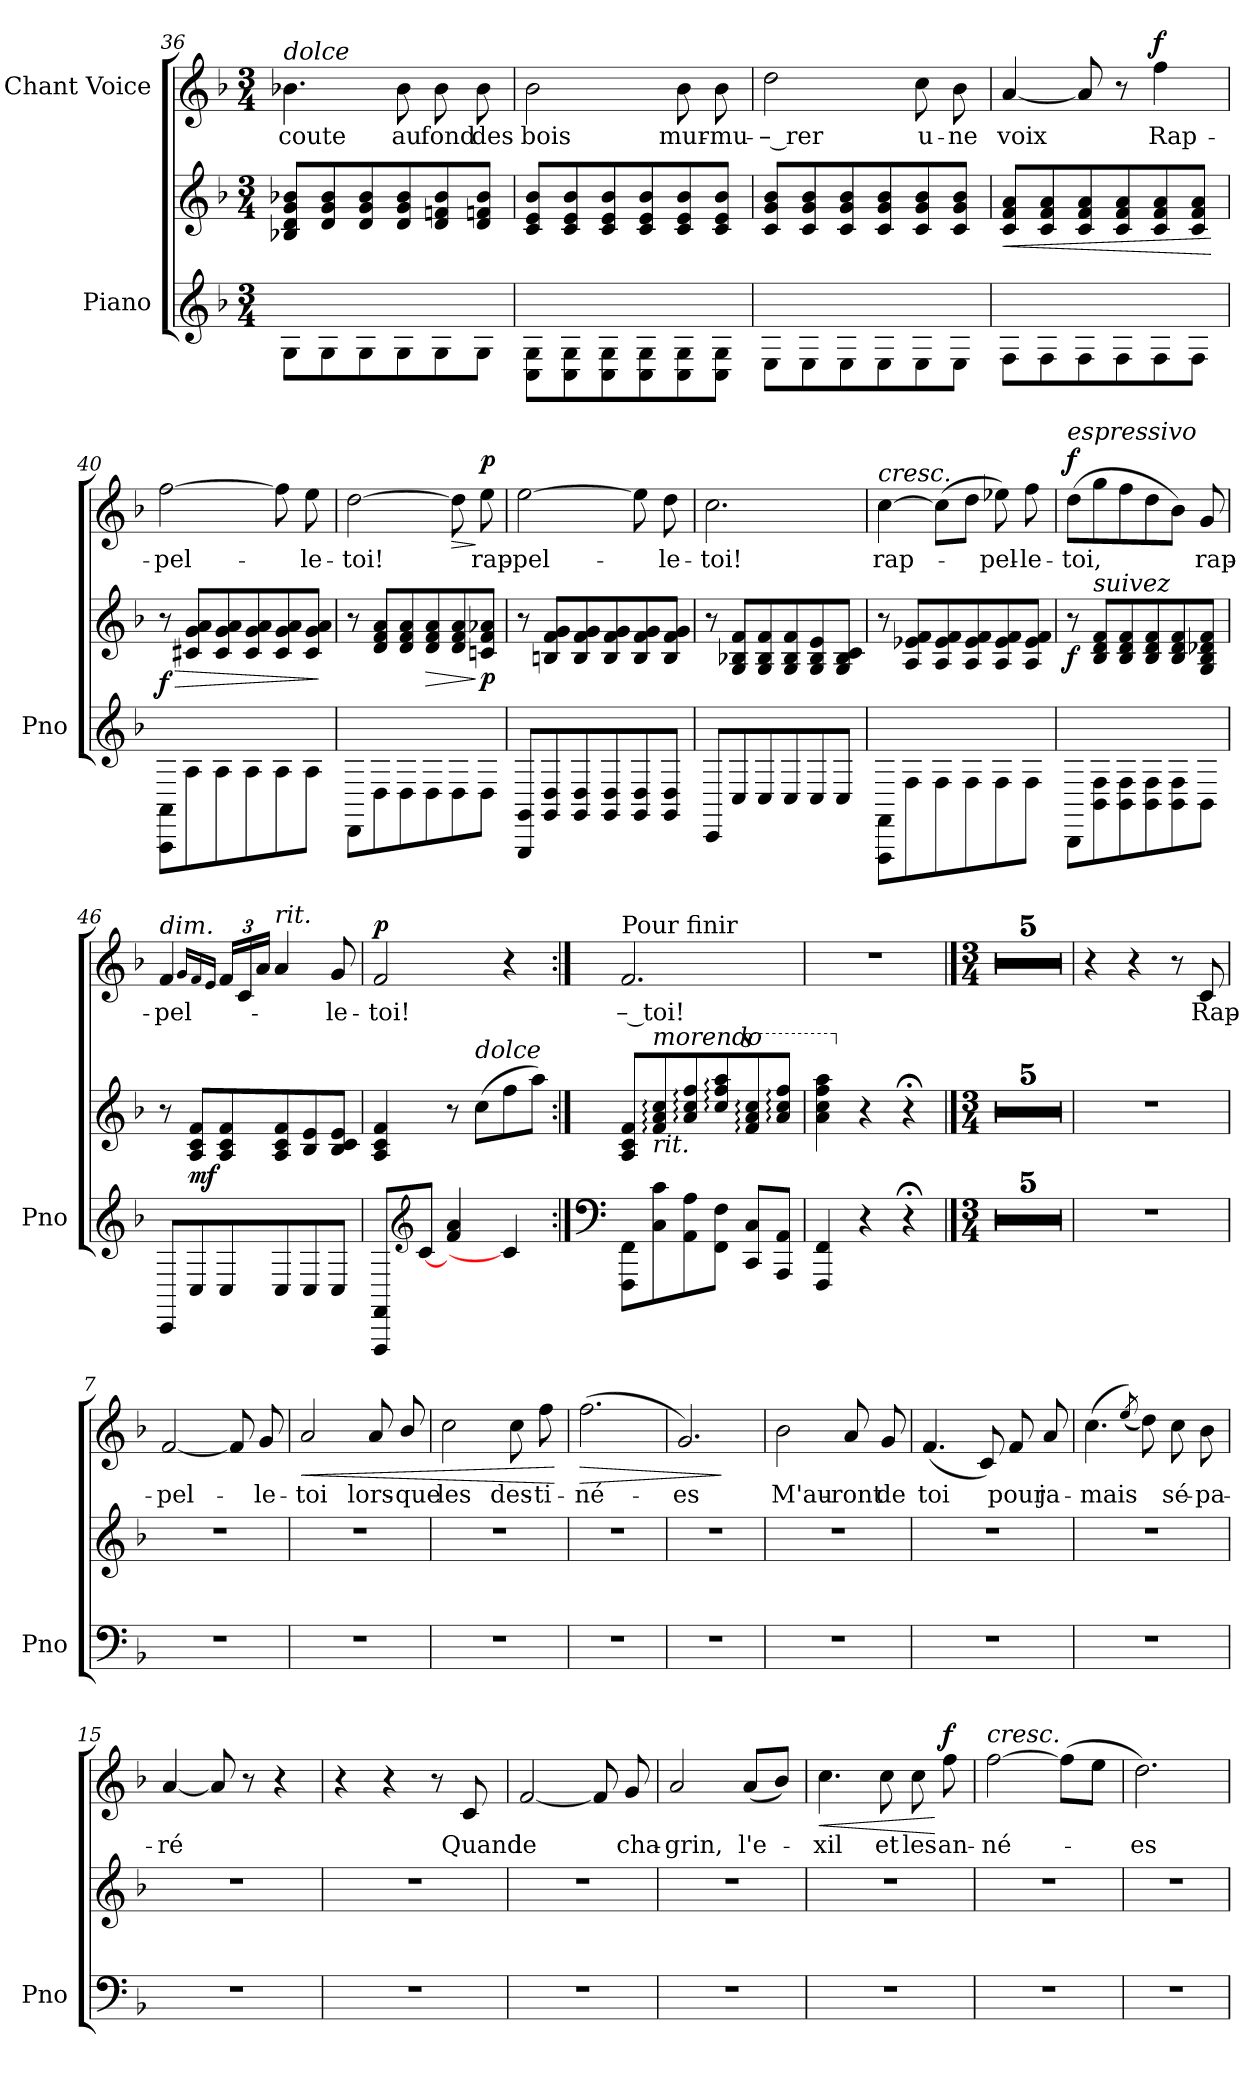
**kern	**kern	**dynam	**kern	**text	**dynam
*part2	*part2	*part2	*part1	*part1	*part1
*staff3	*staff2	*staff2/3	*staff1	*staff1	*staff1
*I"Piano	*	*	*I"Chant Voice	*	*
*I'Pno	*	*	*	*	*
*clefG2	*clefG2	*	*clefG2	*	*
*k[b-]	*k[b-]	*	*k[b-]	*	*
*M3/4	*M3/4	*	*M3/4	*	*
=36	=36	=36	=36	=36	=36
!	!	!	!LO:TX:i:t=dolce	!	!
8G\L	8B-X/ 8d/ 8g/ 8b-X/L	.	4.b-X\	-coute	.
8G\	8d/ 8g/ 8b-/	.	.	.	.
8G\	8d/ 8g/ 8b-/	.	.	.	.
8G\	8d/ 8g/ 8b-/	.	8b-\	au	.
8G\	8d/ 8fn/ 8b-/	.	8b-\	fond	.
8G\J	8d/ 8fn/ 8b-/J	.	8b-\	des	.
=37	=37	=37	=37	=37	=37
8C\ 8G\L	8c/ 8e/ 8b-/L	.	2b-\	bois	.
8C\ 8G\	8c/ 8e/ 8b-/	.	.	.	.
8C\ 8G\	8c/ 8e/ 8b-/	.	.	.	.
8C\ 8G\	8c/ 8e/ 8b-/	.	.	.	.
8C\ 8G\	8c/ 8e/ 8b-/	.	8b-\	mur-	.
8C\ 8G\J	8c/ 8e/ 8b-/J	.	8b-\	-mu-	.
=38	=38	=38	=38	=38	=38
8E\L	8c/ 8g/ 8b-/L	.	2dd\	– rer	.
8E\	8c/ 8g/ 8b-/	.	.	.	.
8E\	8c/ 8g/ 8b-/	.	.	.	.
8E\	8c/ 8g/ 8b-/	.	.	.	.
8E\	8c/ 8g/ 8b-/	.	8cc\	u-	.
8E\J	8c/ 8g/ 8b-/J	.	8b-\	-ne	.
=39	=39	=39	=39	=39	=39
!	!	!LO:HP:b	!	!	!
8F\L	8c/ 8f/ 8a/L	<	[4a/	voix	.
8F\	8c/ 8f/ 8a/	.	.	.	.
8F\	8c/ 8f/ 8a/	.	8a/]	.	.
8F\	8c/ 8f/ 8a/	.	8r	.	.
!	!	!	!	!	!LO:DY:a
8F\	8c/ 8f/ 8a/	.	4ff\	Rap-	f
8F\J	8c/ 8f/ 8a/J	.	.	.	.
.	.	[	.	.	.
=40	=40	=40	=40	=40	=40
!	!	!LO:HP:b	!	!	!
!	!	!LO:DY:n=1:b	!	!	!
8AAA\ 8AA\L	8r	> f	[2ff\	-pel-	.
8A\	8c#X/ 8g/ 8a/L	.	.	.	.
8A\	8c#/ 8g/ 8a/	.	.	.	.
8A\	8c#/ 8g/ 8a/	.	.	.	.
8A\	8c#/ 8g/ 8a/	.	8ff\]	.	.
8A\J	8c#/ 8g/ 8a/J	.	8ee\	-le-	.
.	.	]	.	.	.
=41	=41	=41	=41	=41	=41
8DD\L	8r	.	[2dd\	-toi!	.
8D\	8d/ 8f/ 8a/L	.	.	.	.
8D\	8d/ 8f/ 8a/	.	.	.	.
!	!	!LO:HP:b	!	!	!
8D\	8d/ 8f/ 8a/	>	.	.	.
!	!	!	!	!	!LO:HP:b
8D\	8d/ 8f/ 8a/	.	8dd\]	.	>
!	!	!LO:DY:n=1:b	!	!	!LO:DY:n=1:a
8D\J	8cn/ 8f/ 8a-X/J	] p	8ee\	rap-	] p
=42	=42	=42	=42	=42	=42
8GGG/ 8GG/L	8r	.	[2ee\	-pel-	.
8GG/ 8D/	8Bn/ 8f/ 8g/L	.	.	.	.
8GG/ 8D/	8B/ 8f/ 8g/	.	.	.	.
8GG/ 8D/	8B/ 8f/ 8g/	.	.	.	.
8GG/ 8D/	8B/ 8f/ 8g/	.	8ee\]	.	.
8GG/ 8D/J	8B/ 8f/ 8g/J	.	8dd\	-le-	.
=43	=43	=43	=43	=43	=43
8CC/L	8r	.	2.cc\	-toi!	.
8C/	8G/ 8B-X/ 8f/L	.	.	.	.
8C/	8G/ 8B-/ 8f/	.	.	.	.
8C/	8G/ 8B-/ 8f/	.	.	.	.
8C/	8G/ 8B-/ 8e/	.	.	.	.
8C/J	8G/ 8B-/ 8c/J	.	.	.	.
=44	=44	=44	=44	=44	=44
!	!	!	!LO:TX:a:i:t=cresc.	!	!
8FFF\ 8FF\L	8r	.	[4cc\	rap-	.
8F\	8A/ 8e-X/ 8f/L	.	.	.	.
8F\	8A/ 8e-/ 8f/	.	(8cc\L]	.	.
8F\	8A/ 8e-/ 8f/	.	8dd\J	.	.
8F\	8A/ 8e-/ 8f/	.	8ee-X\)	-pel-	.
8F\J	8A/ 8e-/ 8f/J	.	8ff\	-le-	.
=45	=45	=45	=45	=45	=45
!	!	!	!LO:TX:i:t=espressivo	!	!
!	!	!LO:DY:b	!	!	!LO:DY:a
8BBB-\L	8r	f	(8dd\L	-toi,	f
!	!LO:TX:i:t=suivez	!	!	!	!
8BB-\ 8F\	8B-/ 8d/ 8f/L	.	8gg\	.	.
8BB-\ 8F\	8B-/ 8d/ 8f/	.	8ff\	.	.
8BB-\ 8F\	8B-/ 8d/ 8f/	.	8dd\	.	.
8BB-\ 8F\	8B-/ 8d/ 8f/	.	8b-\J)	.	.
8BB-\J	8G/ 8B-/ 8d-X/ 8f/J	.	8g/	rap-	.
=46	=46	=46	=46	=46	=46
!	!	!	!LO:TX:a:i:t=dim.	!	!
8CC/L	8r	.	4f/	-pel-	.
!	!	!LO:DY:b	!	!	!
8C/	8A/ 8c/ 8f/L	mf	.	.	.
.	.	.	16qg/LL	.	.
.	.	.	16qf/	.	.
.	.	.	16qe/JJ	.	.
*	*	*	*Xbrackettup	*	*
8C/	8A/ 8c/ 8f/	.	24f/LL	.	.
.	.	.	24c/	.	.
.	.	.	24a/JJ	.	.
!	!	!	!LO:TX:a:i:t=rit.	!	!
8C/	8A/ 8c/ 8f/	.	4a/	.	.
8C/	8B-/ 8e/	.	.	.	.
8C/J	8B-/ 8c/ 8e/J	.	8g/	-le-	.
=47	=47	=47	=47	=47	=47
!	!	!	!	!	!LO:DY:a
8FFF/ 8FF/L	4A/ 4c/ 4f/	.	2f/	-toi!	p
*clefG2	*	*	*	*	*
[8c/J	.	.	.	.	.
4f/ 4a/	8r	.	.	.	.
!	!LO:TX:i:t=dolce	!	!	!	!
.	(8cc\L	.	.	.	.
4c/]	8ff\	.	4r	.	.
.	8aa\J)	.	.	.	.
=48:|!	=48:|!	=48:|!	=48:|!	=48:|!	=48:|!
*clefF4	*	*	*	*	*
!	!	!	!LO:TX:a:t=Pour finir	!	!
8FFF\ 8FF\L	8A/ 8c/ 8f/L	.	2.f/	– toi!	.
!	!LO:TX:i:t=morendo	!	!	!	!
!	!LO:TX:b:i:t=rit.	!	!	!	!
8C\ 8c\	8f/: 8a/: 8cc/:	.	.	.	.
8AA\ 8A\	8a/: 8cc/: 8ff/:	.	.	.	.
8FF\ 8F\J	8cc/: 8ff/: 8aa/:	.	.	.	.
*	*8va	*	*	*	*
8CC/ 8C/L	8ff/: 8aa/: 8ccc/:	.	.	.	.
8AAA/ 8AA/J	8aa/: 8ccc/: 8fff/:J	.	.	.	.
=49	=49	=49	=49	=49	=49
4FFF/ 4FF/	4aa\ 4ccc\ 4fff\ 4aaa\	.	2.r	.	.
*	*X8va	*	*	*	*
4r	4r	.	.	.	.
4r;<	4r;<	.	.	.	.
==1	==1	==1	==1	==1	==1
*M3/4	*M3/4	*	*M3/4	*	*
*	*	*	*MM96	*	*
2.r	2.r	.	2.r	.	.
=2	=2	=2	=2	=2	=2
2.r	2.r	.	2.r	.	.
=3	=3	=3	=3	=3	=3
2.r	2.r	.	2.r	.	.
=4	=4	=4	=4	=4	=4
2.r	2.r	.	2.r	.	.
=5	=5	=5	=5	=5	=5
2.r	2.r	.	2.r	.	.
=6	=6	=6	=6	=6	=6
2.r	2.r	.	4r	.	.
.	.	.	4r	.	.
.	.	.	8r	.	.
.	.	.	8c/	Rap-	.
=7	=7	=7	=7	=7	=7
2.r	2.r	.	[2f/	-pel-	.
.	.	.	8f/]	.	.
.	.	.	8g/	-le-	.
=8	=8	=8	=8	=8	=8
!	!	!	!	!	!LO:HP:b
2.r	2.r	.	2a/	-toi	<
.	.	.	8a/	lors-	.
.	.	.	8b-/	-que	.
=9	=9	=9	=9	=9	=9
2.r	2.r	.	2cc\	les	.
.	.	.	8cc\	des-	.
.	.	.	8ff\	-ti-	.
.	.	.	.	.	[
=10	=10	=10	=10	=10	=10
!	!	!	!	!	!LO:HP:b
2.r	2.r	.	(2.ff\	-né-	>
=11	=11	=11	=11	=11	=11
2.r	2.r	.	2.g/)	-es	.
.	.	.	.	.	]
=12	=12	=12	=12	=12	=12
2.r	2.r	.	2b-\	M'au-	.
.	.	.	8a/	-ront	.
.	.	.	8g/	de	.
=13	=13	=13	=13	=13	=13
2.r	2.r	.	(4.f/	toi	.
.	.	.	8c/)	.	.
.	.	.	8f/	pour	.
.	.	.	8a/	ja-	.
=14	=14	=14	=14	=14	=14
2.r	2.r	.	(4.cc\	-mais	.
.	.	.	(8qee/)	.	.
.	.	.	8dd\)	.	.
.	.	.	8cc\	sé-	.
.	.	.	8b-\	-pa-	.
=15	=15	=15	=15	=15	=15
2.r	2.r	.	[4a/	-ré	.
.	.	.	8a/]	.	.
.	.	.	8r	.	.
.	.	.	4r	.	.
=16	=16	=16	=16	=16	=16
2.r	2.r	.	4r	.	.
.	.	.	4r	.	.
.	.	.	8r	.	.
.	.	.	8c/	Quand	.
=17	=17	=17	=17	=17	=17
2.r	2.r	.	[2f/	le	.
.	.	.	8f/]	.	.
.	.	.	8g/	cha-	.
=18	=18	=18	=18	=18	=18
2.r	2.r	.	2a/	-grin,	.
.	.	.	(8a/L	l'e-	.
.	.	.	8b-/J)	.	.
=19	=19	=19	=19	=19	=19
!	!	!	!	!	!LO:HP:b
2.r	2.r	.	4.cc\	-xil	<
.	.	.	8cc\	et	.
.	.	.	8cc\	les	.
!	!	!	!	!	!LO:DY:n=1:a
.	.	.	8ff\	an-	[ f
=20	=20	=20	=20	=20	=20
!	!	!	!LO:TX:a:i:t=cresc.	!	!
2.r	2.r	.	[2ff\	-né-	.
.	.	.	(8ff\L]	.	.
.	.	.	8ee\J	.	.
=21	=21	=21	=21	=21	=21
2.r	2.r	.	2.dd\)	-es	.
=	=	=	=	=	=
*-	*-	*-	*-	*-	*-
